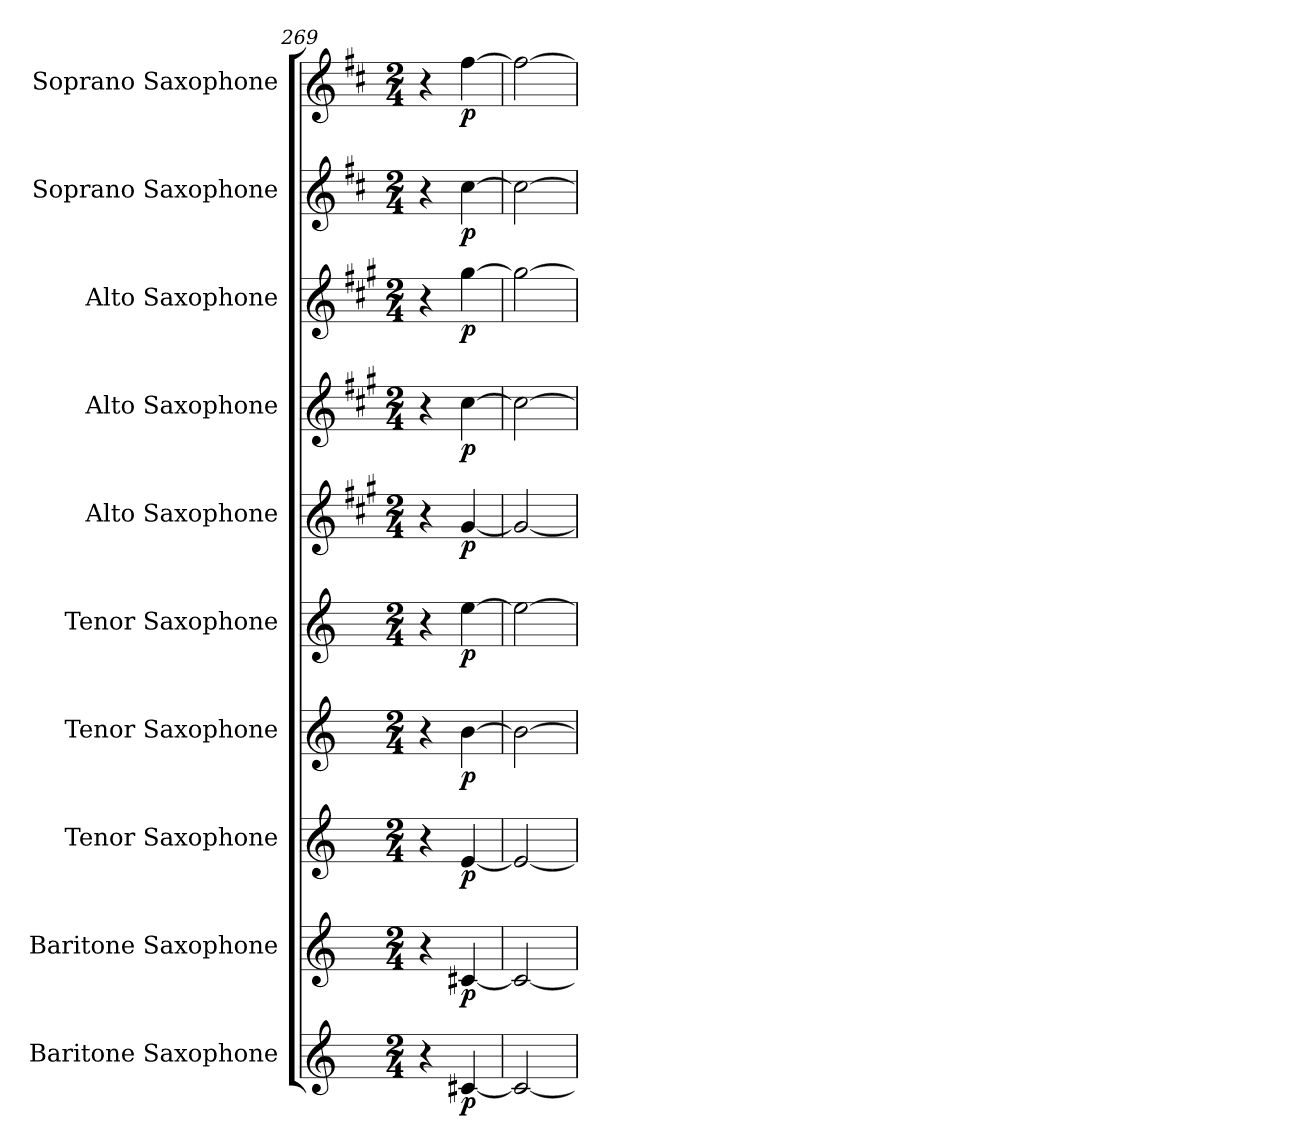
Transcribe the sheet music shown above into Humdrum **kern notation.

**kern	**dynam	**kern	**dynam	**kern	**dynam	**kern	**dynam	**kern	**dynam	**kern	**dynam	**kern	**dynam	**kern	**dynam	**kern	**dynam	**kern	**dynam
*part10	*part10	*part9	*part9	*part8	*part8	*part7	*part7	*part6	*part6	*part5	*part5	*part4	*part4	*part3	*part3	*part2	*part2	*part1	*part1
*staff10	*staff10	*staff9	*staff9	*staff8	*staff8	*staff7	*staff7	*staff6	*staff6	*staff5	*staff5	*staff4	*staff4	*staff3	*staff3	*staff2	*staff2	*staff1	*staff1
*I"Baritone Saxophone	*	*I"Baritone Saxophone	*	*I"Tenor Saxophone	*	*I"Tenor Saxophone	*	*I"Tenor Saxophone	*	*I"Alto Saxophone	*	*I"Alto Saxophone	*	*I"Alto Saxophone	*	*I"Soprano Saxophone	*	*I"Soprano Saxophone	*
*I'Bar. Sax.	*	*I'Bar. Sax.	*	*I'T. Sax.	*	*I'T. Sax.	*	*I'T. Sax.	*	*I'A. Sax.	*	*I'A. Sax.	*	*I'A. Sax.	*	*I'S. Sax.	*	*I'S. Sax.	*
*clefG2	*	*clefG2	*	*clefG2	*	*clefG2	*	*clefG2	*	*clefG2	*	*clefG2	*	*clefG2	*	*clefG2	*	*clefG2	*
*ITrd12c21	*	*ITrd12c21	*	*ITrd8c14	*	*ITrd8c14	*	*ITrd8c14	*	*ITrd5c9	*	*ITrd5c9	*	*ITrd5c9	*	*ITrd1c2	*	*ITrd1c2	*
*k[]	*	*k[]	*	*k[]	*	*k[]	*	*k[]	*	*k[]	*	*k[]	*	*k[]	*	*k[]	*	*k[]	*
*M2/4	*	*M2/4	*	*M2/4	*	*M2/4	*	*M2/4	*	*M2/4	*	*M2/4	*	*M2/4	*	*M2/4	*	*M2/4	*
=269	=269	=269	=269	=269	=269	=269	=269	=269	=269	=269	=269	=269	=269	=269	=269	=269	=269	=269	=269
4r	.	4r	.	4r	.	4r	.	4r	.	4r	.	4r	.	4r	.	4r	.	4r	.
!	!LO:DY:b	!	!LO:DY:b	!	!LO:DY:b	!	!LO:DY:b	!	!LO:DY:b	!	!LO:DY:b	!	!LO:DY:b	!	!LO:DY:b	!	!LO:DY:b	!	!LO:DY:b
[4C#X/	p	[4C#X/	p	[4E/	p	[4B\	p	[4e\	p	[4B/	p	[4e\	p	[4b\	p	[4b\	p	[4ee\	p
=270	=270	=270	=270	=270	=270	=270	=270	=270	=270	=270	=270	=270	=270	=270	=270	=270	=270	=270	=270
2C#/_	.	2C#/_	.	2E/_	.	2B\_	.	2e\_	.	2B/_	.	2e\_	.	2b\_	.	2b\_	.	2ee\_	.
=	=	=	=	=	=	=	=	=	=	=	=	=	=	=	=	=	=	=	=
*-	*-	*-	*-	*-	*-	*-	*-	*-	*-	*-	*-	*-	*-	*-	*-	*-	*-	*-	*-
